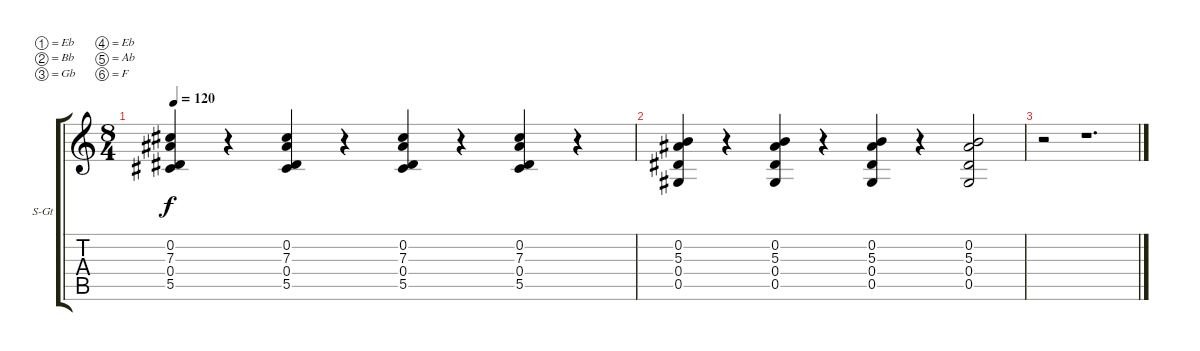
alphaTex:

\bracketExtendMode groupsimilarinstruments
\firstSystemTrackNameOrientation horizontal
\otherSystemsTrackNameOrientation horizontal
\track ("Track 1" "S-Gt") {instrument acousticguitarsteel}
\staff {score tabs}
\tuning (Eb4 Bb3 Gb3 Eb3 Ab2 F2)
\ts (8 4)
\tempo 120
\clef g2
\ks c
(0.2 7.3 0.4 5.5).4{dy f} r.4 (0.2 7.3 0.4 5.5).4 r.4 (0.2 7.3 0.4 5.5).4 r.4 (0.2 7.3 0.4 5.5).4 r.4 |
(0.2 5.3 0.4 0.5).4 r.4 (0.2 5.3 0.4 0.5).4 r.4 (0.2 5.3 0.4 0.5).4 r.4 (0.2 5.3 0.4 0.5).2 |
r.2 r.1{d}
